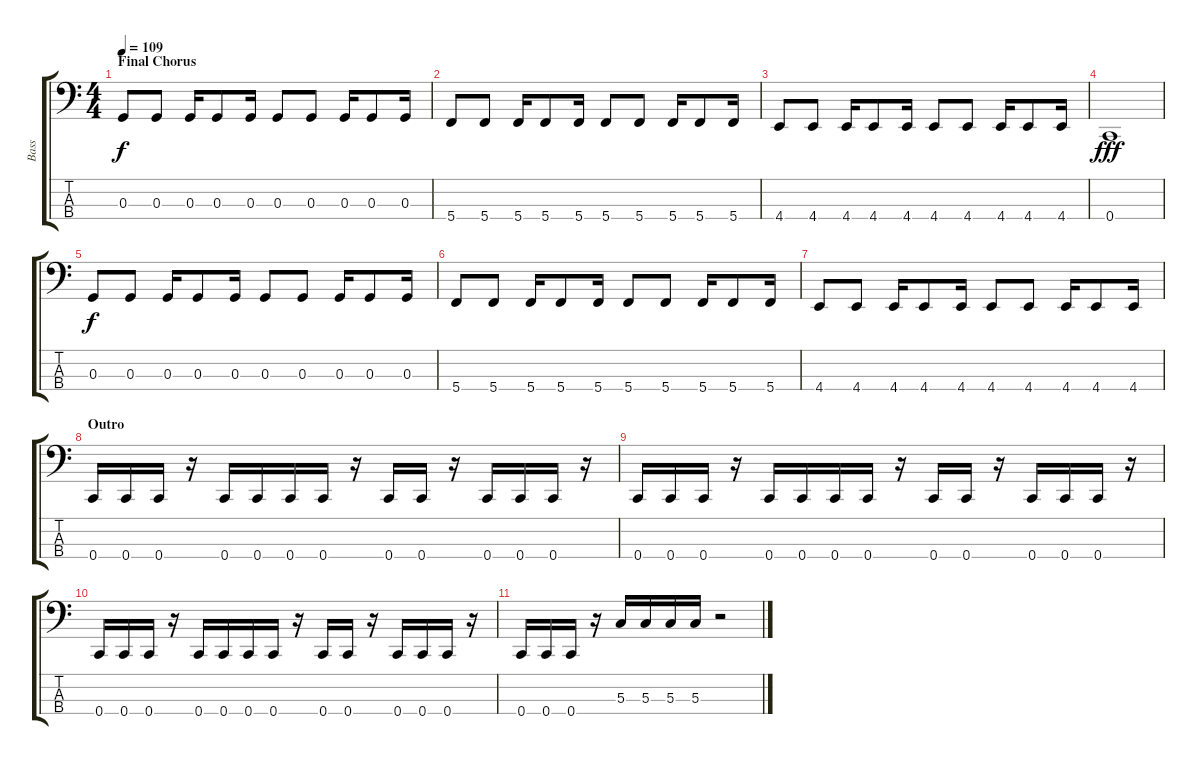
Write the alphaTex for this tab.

\track ("Bass" "Bass") {instrument electricbasspick}
\staff {score tabs}
\tuning (F2 C2 G1 C1) {hide}
\ts (4 4)
\section ("" "Final Chorus")
\tempo 109
\clef f4
\ks c
0.3.8{dy f} 0.3.8 0.3.16 0.3.8 0.3.16 0.3.8 0.3.8 0.3.16 0.3.8 0.3.16 |
5.4.8 5.4.8 5.4.16 5.4.8 5.4.16 5.4.8 5.4.8 5.4.16 5.4.8 5.4.16 |
4.4.8 4.4.8 4.4.16 4.4.8 4.4.16 4.4.8 4.4.8 4.4.16 4.4.8 4.4.16 |
0.4.1{dy fff} |
0.3.8{dy f} 0.3.8 0.3.16 0.3.8 0.3.16 0.3.8 0.3.8 0.3.16 0.3.8 0.3.16 |
5.4.8 5.4.8 5.4.16 5.4.8 5.4.16 5.4.8 5.4.8 5.4.16 5.4.8 5.4.16 |
4.4.8 4.4.8 4.4.16 4.4.8 4.4.16 4.4.8 4.4.8 4.4.16 4.4.8 4.4.16 |
\section ("" "Outro")
0.4.16 0.4.16 0.4.16 r.16 0.4.16 0.4.16 0.4.16 0.4.16 r.16 0.4.16 0.4.16 r.16 0.4.16 0.4.16 0.4.16 r.16 |
0.4.16 0.4.16 0.4.16 r.16 0.4.16 0.4.16 0.4.16 0.4.16 r.16 0.4.16 0.4.16 r.16 0.4.16 0.4.16 0.4.16 r.16 |
0.4.16 0.4.16 0.4.16 r.16 0.4.16 0.4.16 0.4.16 0.4.16 r.16 0.4.16 0.4.16 r.16 0.4.16 0.4.16 0.4.16 r.16 |
0.4.16 0.4.16 0.4.16 r.16 5.3.16 5.3.16 5.3.16 5.3.16 r.2
